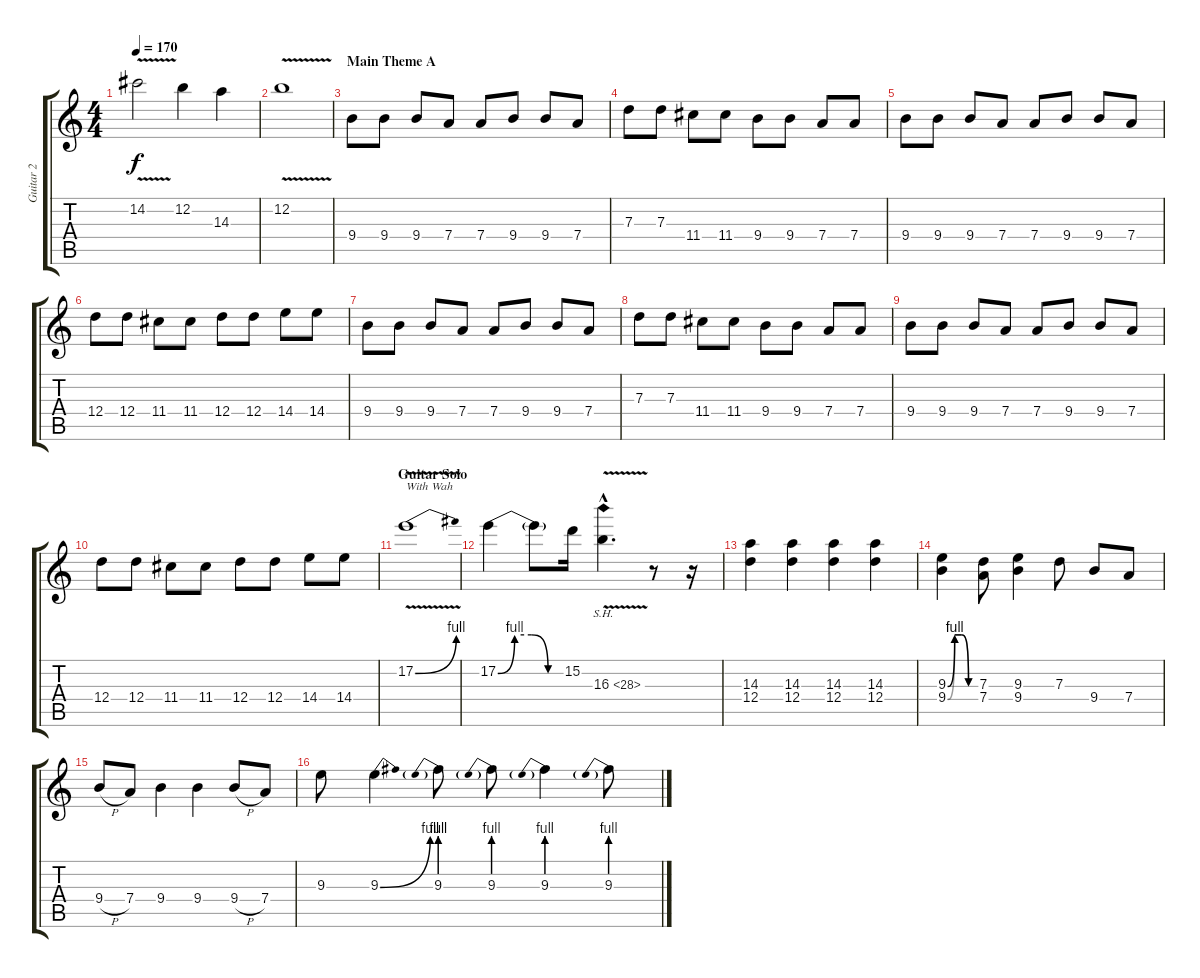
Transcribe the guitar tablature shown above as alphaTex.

\track ("Guitar 2" "Guitar 2") {instrument distortionguitar}
\staff {score tabs}
\tuning (E4 B3 G3 D3 A2 E2) {hide}
\ts (4 4)
\tempo 170
\clef g2
\ks c
14.2{v}.2{dy f} 12.2.4 14.3.4 |
12.2{v}.1 |
\section ("" "Main Theme A")
9.4.8 9.4.8 9.4.8 7.4.8 7.4.8 9.4.8 9.4.8 7.4.8 |
7.3.8 7.3.8 11.4.8 11.4.8 9.4.8 9.4.8 7.4.8 7.4.8 |
9.4.8 9.4.8 9.4.8 7.4.8 7.4.8 9.4.8 9.4.8 7.4.8 |
12.4.8 12.4.8 11.4.8 11.4.8 12.4.8 12.4.8 14.4.8 14.4.8 |
9.4.8 9.4.8 9.4.8 7.4.8 7.4.8 9.4.8 9.4.8 7.4.8 |
7.3.8 7.3.8 11.4.8 11.4.8 9.4.8 9.4.8 7.4.8 7.4.8 |
9.4.8 9.4.8 9.4.8 7.4.8 7.4.8 9.4.8 9.4.8 7.4.8 |
12.4.8 12.4.8 11.4.8 11.4.8 12.4.8 12.4.8 14.4.8 14.4.8 |
\section ("" "Guitar Solo")
17.2{be (bend 0 0 60 4) v}.1{txt "With Wah"} |
17.2{be (custom 0 0 15 4 30 4 45 0 60 0)}.4 17.2{t}.8 15.2.16 16.3{sh 12 v hac}.4{d} r.8 r.16 |
(14.3 12.4).4 (14.3 12.4).4 (14.3 12.4).4 (14.3 12.4).4 |
(9.3{be (custom 0 0 15 4 30 4 45 0 60 0)} 9.4{be (custom 0 0 15 4 30 4 45 0 60 0)}).4 (7.3 7.4).8 (9.3 9.4).4 7.3.8 9.4.8 7.4.8 |
9.4{h}.8 7.4.8 9.4.4 9.4.4 9.4{h}.8 7.4.8 |
9.3.8 9.3{be (bend 0 0 60 4)}.4 9.3{be (prebend 0 4 60 4)}.8 9.3{be (prebend 0 4 60 4)}.8 9.3{be (prebend 0 4 60 4)}.4 9.3{be (prebend 0 4 60 4)}.8
